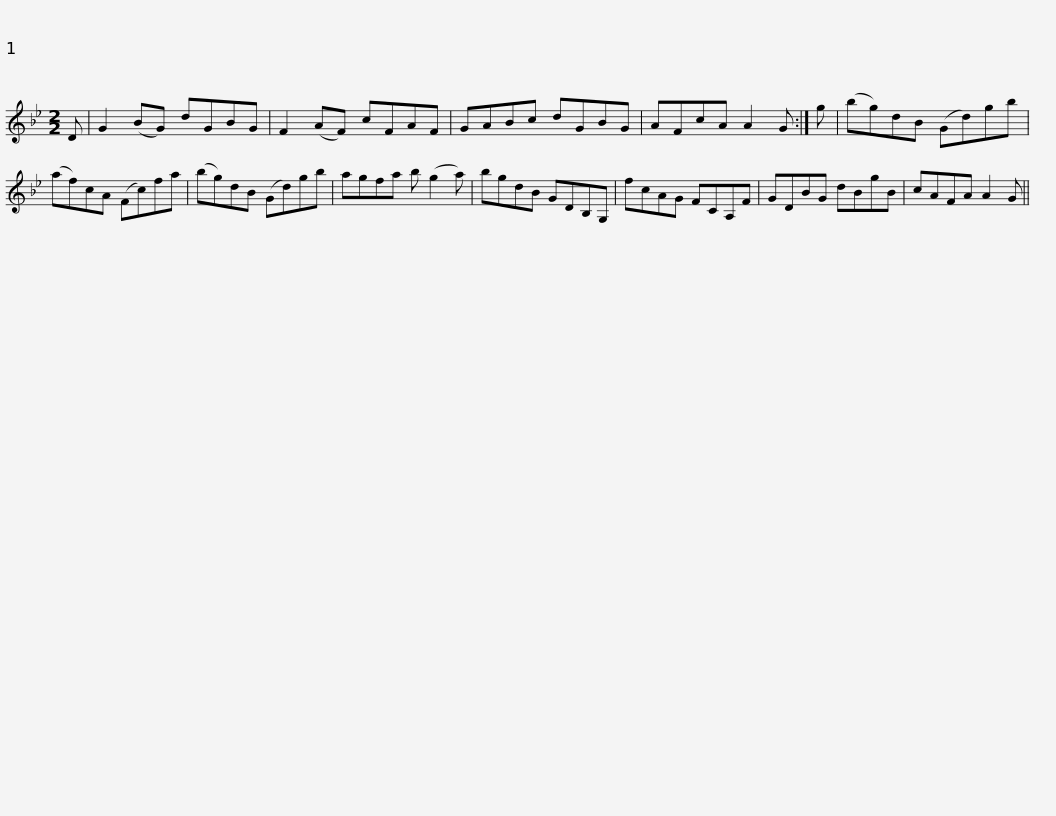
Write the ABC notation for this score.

X:1
L:1/8
M:2/2
I:linebreak $
K:Gmin
V:1 treble
V:1
 D | G2 (BG) dGBG | F2 (AF) cFAF | GABc dGBG | AFcA A2 G :| %5
 g | (bg)dB (Gd)gb |$ (af)cA (Fc)fa | (bg)dB (Gd)gb | agfa b (g2 a) | %10
 bgdB GDB,G, | fcAG FCA,F |$ GDBG dBgB | cAFA A2 G || %14
